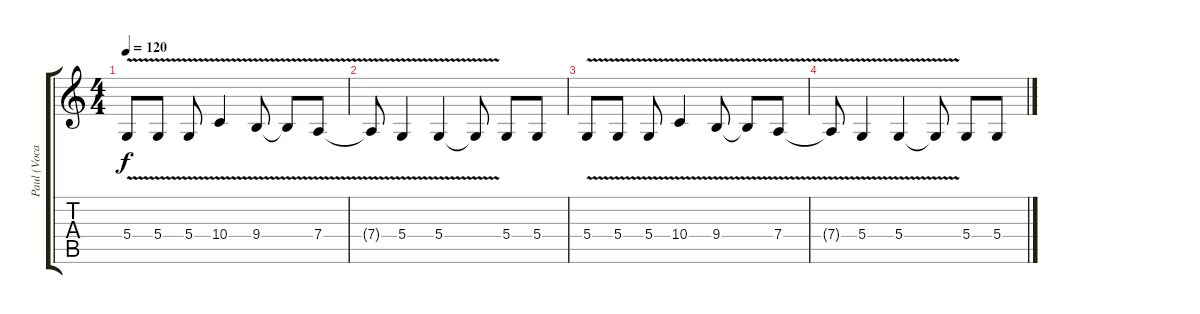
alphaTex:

\track ("Paul (Vocals)" "Paul (Voca") {instrument electricgrandpiano}
\staff {score tabs}
\tuning (E4 B3 G3 D3 A2 E2) {hide}
\ts (4 4)
\tempo 120
\clef g2
\ks c
5.4{v}.8{dy f} 5.4{v}.8 5.4{v}.8 10.4{v}.4 9.4{v}.8 9.4{t}.8 7.4{v}.8 |
7.4{t}.8 5.4{v}.4 5.4{v}.4 5.4{t}.8 5.4.8 5.4.8 |
5.4{v}.8 5.4{v}.8 5.4{v}.8 10.4{v}.4 9.4{v}.8 9.4{t}.8 7.4{v}.8 |
7.4{t}.8 5.4{v}.4 5.4{v}.4 5.4{t}.8 5.4.8 5.4.8
